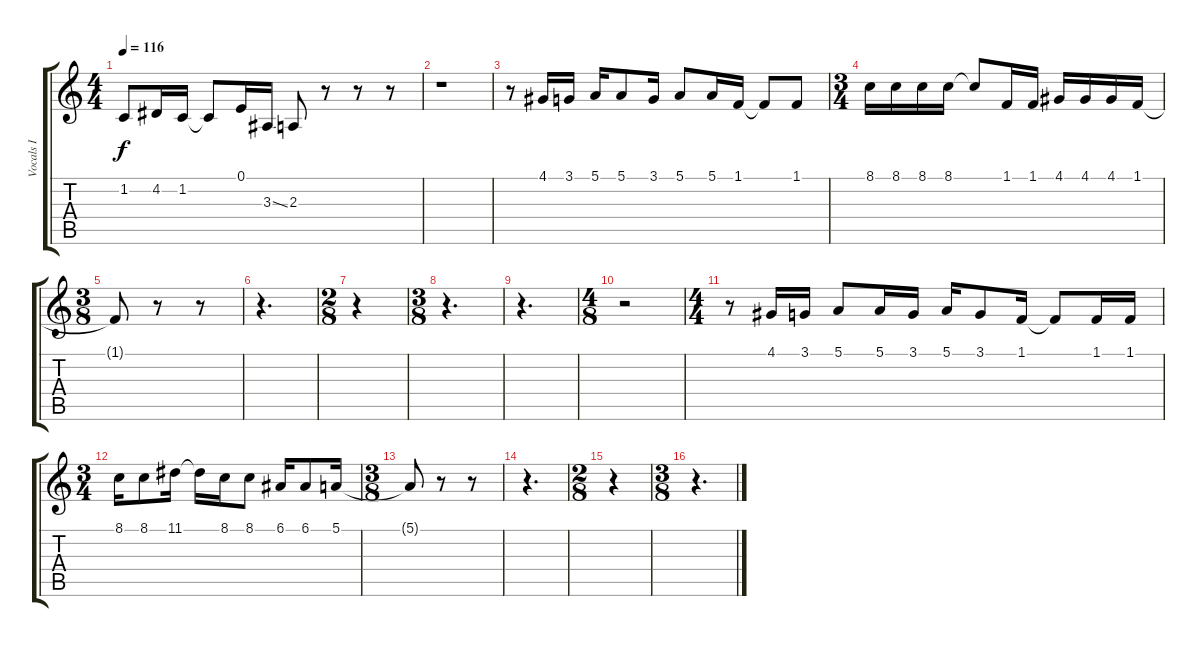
\track ("Vocals I" "Vocals I") {instrument voiceoohs}
\staff {score tabs}
\tuning (E4 B3 G3 D3 A2 E2) {hide}
\ts (4 4)
\tempo 116
\clef g2
\ks c
1.2{t}.8{dy f} 4.2.16 1.2.16 1.2{t}.8 0.1.16 3.3{ss}.16 2.3.8 r.8 r.8 r.8 |
r.1 |
r.8 4.1.16 3.1.16 5.1.16 5.1.8 3.1.16 5.1.8 5.1.16 1.1.16 1.1{t}.8 1.1.8 |
\ts (3 4)
8.1.16 8.1.16 8.1.16 8.1.16 8.1{t}.8 1.1.16 1.1.16 4.1.16 4.1.16 4.1.16 1.1.16 |
\ts (3 8)
1.1{t}.8 r.8 r.8 |
r.4{d} |
\ts (2 8)
r.4 |
\ts (3 8)
r.4{d} |
r.4{d} |
\ts (4 8)
r.2 |
\ts (4 4)
r.8 4.1.16 3.1.16 5.1.8 5.1.16 3.1.16 5.1.16 3.1.8 1.1.16 1.1{t}.8 1.1.16 1.1.16 |
\ts (3 4)
8.1.16 8.1.8 11.1.16 11.1{t}.16 8.1.16 8.1.8 6.1.16 6.1.8 5.1.16 |
\ts (3 8)
5.1{t}.8 r.8 r.8 |
r.4{d} |
\ts (2 8)
r.4 |
\ts (3 8)
r.4{d}
